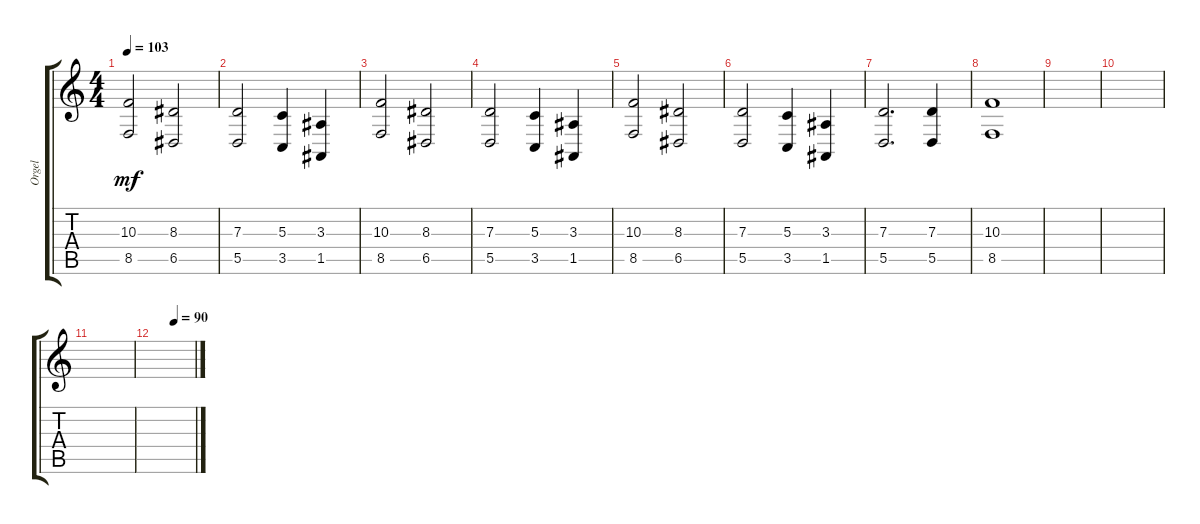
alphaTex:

\track ("Orgel" "Orgel") {instrument drawbarorgan}
\staff {score tabs}
\tuning (E4 B3 G3 D3 A2 E2) {hide}
\ts (4 4)
\tempo 103
\clef g2
\ks c
(10.3 8.5).2{dy mf} (8.3 6.5).2 |
(7.3 5.5).2 (5.3 3.5).4 (3.3 1.5).4 |
(10.3 8.5).2 (8.3 6.5).2 |
(7.3 5.5).2 (5.3 3.5).4 (3.3 1.5).4 |
(10.3 8.5).2 (8.3 6.5).2 |
(7.3 5.5).2 (5.3 3.5).4 (3.3 1.5).4 |
(7.3 5.5).2{d} (7.3 5.5).4 |
(10.3 8.5).1 |
|
|
|
\tempo (90 0.5)
